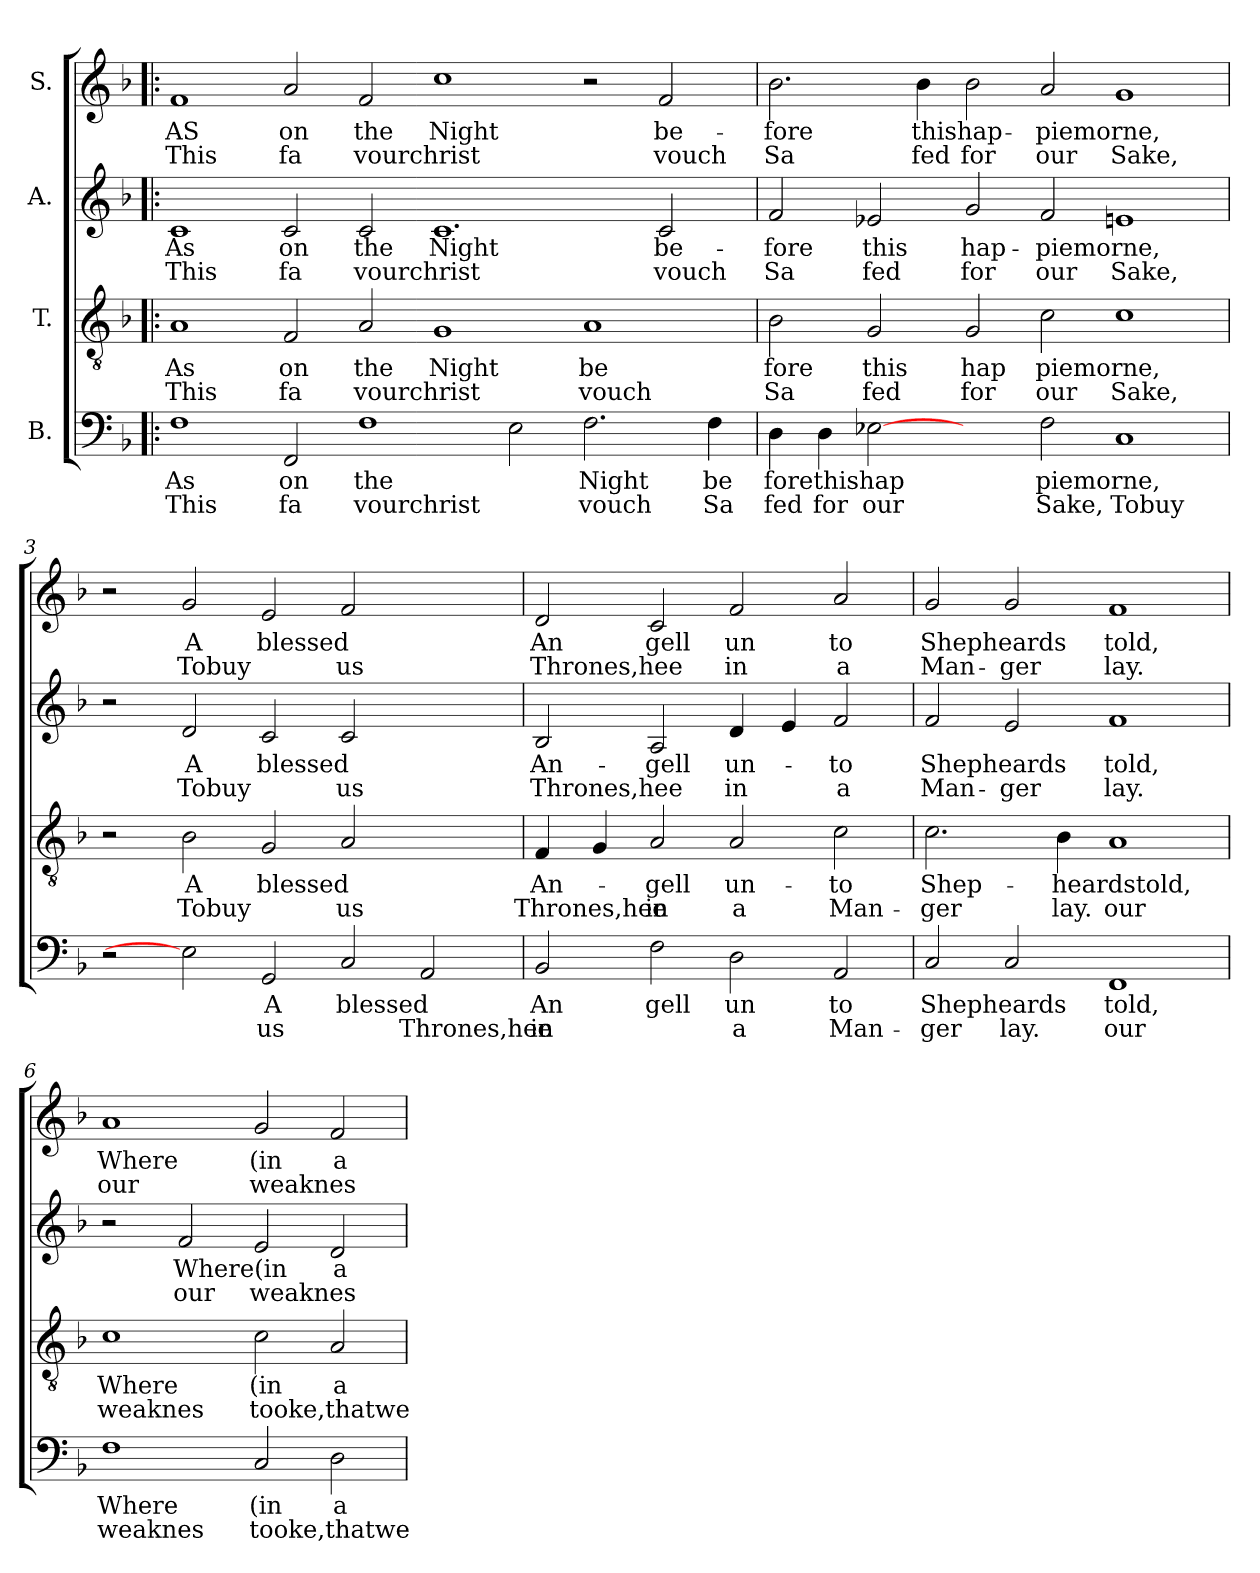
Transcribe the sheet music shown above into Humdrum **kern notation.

**kern	**text	**text	**kern	**text	**text	**kern	**text	**text	**kern	**text	**text
*part4	*part4	*part4	*part3	*part3	*part3	*part2	*part2	*part2	*part1	*part1	*part1
*staff4	*staff4	*staff4	*staff3	*staff3	*staff3	*staff2	*staff2	*staff2	*staff1	*staff1	*staff1
*I"B.	*	*	*I"T.	*	*	*I"A.	*	*	*I"S.	*	*
*clefF4	*	*	*clefGv2	*	*	*clefG2	*	*	*clefG2	*	*
*k[b-]	*	*	*k[b-]	*	*	*k[b-]	*	*	*k[b-]	*	*
*F:	*	*	*F:	*	*	*F:	*	*	*F:	*	*
=1!|:	=1!|:	=1!|:	=1!|:	=1!|:	=1!|:	=1!|:	=1!|:	=1!|:	=1!|:	=1!|:	=1!|:
!	!LO:LY:b	!LO:LY:b	!	!LO:LY:b	!LO:LY:b	!	!LO:LY:b	!LO:LY:b	!	!LO:LY:b:rj	!LO:LY:b:rj
1F	As	This	1A	As	This	1c	As	This	1f	AS	This
!	!LO:LY:b	!LO:LY:b	!	!LO:LY:b	!LO:LY:b	!	!LO:LY:b	!LO:LY:b	!	!LO:LY:b	!LO:LY:b
2FF/	on	fa	2F/	on	fa	2c/	on	fa	2a/	on	fa
!	!LO:LY:b	!LO:LY:b	!	!LO:LY:b	!LO:LY:b	!	!LO:LY:b	!LO:LY:b	!	!LO:LY:b	!LO:LY:b
1F	the	vourchrist	2A/	the	vourchrist	2c/	the	vourchrist	2f/	the	vourchrist
!	!	!	!	!LO:LY:b	!	!	!LO:LY:b	!	!	!LO:LY:b	!
.	.	.	1G	Night	.	1.c	Night	.	1cc	Night	.
2E\	.	.	.	.	.	.	.	.	.	.	.
!	!LO:LY:b	!LO:LY:b	!	!LO:LY:b	!LO:LY:b	!	!	!	!	!	!
2.F\	Night	vouch	1A	be	vouch	.	.	.	2r	.	.
!	!	!	!	!	!	!	!LO:LY:b	!LO:LY:b	!	!LO:LY:b	!LO:LY:b
.	.	.	.	.	.	2c/	be-	vouch	2f/	be-	vouch
!	!LO:LY:b	!LO:LY:b	!	!	!	!	!	!	!	!	!
4F\	be	Sa	.	.	.	.	.	.	.	.	.
=2	=2	=2	=2	=2	=2	=2	=2	=2	=2	=2	=2
!	!LO:LY:b	!LO:LY:b	!	!LO:LY:b	!LO:LY:b	!	!LO:LY:b	!LO:LY:b	!	!LO:LY:b	!LO:LY:b
4D\	forethishap	fed	2B-\	fore	Sa	2f/	-fore	Sa	2.b-\	-fore	Sa
!	!	!LO:LY:b	!	!	!	!	!	!	!	!	!
4D\	.	for	.	.	.	.	.	.	.	.	.
!	!	!LO:LY:b	!	!LO:LY:b	!LO:LY:b	!	!LO:LY:b	!LO:LY:b	!	!	!
[2E-X	.	our	2G/	this	fed	2e-X/	this	fed	.	.	.
!	!	!	!	!	!	!	!	!	!	!LO:LY:b	!LO:LY:b
.	.	.	.	.	.	.	.	.	4b-\	thishap-	fed
!	!	!	!	!LO:LY:b	!LO:LY:b	!	!LO:LY:b	!LO:LY:b	!	!	!LO:LY:b
2ryy	.	.	2G/	hap	for	2g/	hap-	for	2b-\	.	for
!	!LO:LY:b	!LO:LY:b	!	!LO:LY:b	!LO:LY:b	!	!LO:LY:b	!LO:LY:b	!	!LO:LY:b	!LO:LY:b
2F\	piemorne,	Sake,	2c\	piemorne,	our	2f/	-piemorne,	our	2a/	-piemorne,	our
!	!	!LO:LY:b	!	!	!LO:LY:b	!	!	!LO:LY:b	!	!	!LO:LY:b
1C	.	Tobuy	1c	.	Sake,	1en	.	Sake,	1g	.	Sake,
!!LO:LB:g=z
=3	=3	=3	=3	=3	=3	=3	=3	=3	=3	=3	=3
2r	.	.	2r	.	.	2r	.	.	2r	.	.
!	!	!	!	!LO:LY:b	!LO:LY:b	!	!LO:LY:b	!LO:LY:b	!	!LO:LY:b	!LO:LY:b
2E-]	.	.	2B-\	A	Tobuy	2d/	A	Tobuy	2g/	A	Tobuy
!	!LO:LY:b	!LO:LY:b	!	!LO:LY:b	!	!	!LO:LY:b	!	!	!LO:LY:b	!
2GG/	A	us	2G/	blessed	.	2c/	blessed	.	2e/	blessed	.
!	!LO:LY:b	!	!	!	!LO:LY:b	!	!	!LO:LY:b	!	!	!LO:LY:b
2C/	blessed	.	2A/	.	us	2c/	.	us	2f/	.	us
!	!	!LO:LY:b	!	!	!	!	!	!	!	!	!
2AA/	.	Thrones,hee	2ryy	.	.	2ryy	.	.	2ryy	.	.
=4	=4	=4	=4	=4	=4	=4	=4	=4	=4	=4	=4
!	!LO:LY:b	!LO:LY:b	!	!LO:LY:b	!LO:LY:b	!	!LO:LY:b	!LO:LY:b	!	!LO:LY:b	!LO:LY:b
2BB-/	An	in	4F/	An-	Thrones,hee	2B-/	An-	Thrones,hee	2d/	An	Thrones,hee
.	.	.	4G/	.	.	.	.	.	.	.	.
!	!LO:LY:b	!	!	!LO:LY:b	!LO:LY:b	!	!LO:LY:b	!	!	!LO:LY:b	!
2F\	gell	.	2A/	-gell	in	2A/	-gell	.	2c/	gell	.
!	!LO:LY:b	!LO:LY:b	!	!LO:LY:b	!LO:LY:b	!	!LO:LY:b	!LO:LY:b	!	!LO:LY:b	!LO:LY:b
2D\	un	a	2A/	un-	a	4d/	un-	in	2f/	un	in
.	.	.	.	.	.	4e/	.	.	.	.	.
!	!LO:LY:b	!LO:LY:b	!	!LO:LY:b	!LO:LY:b	!	!LO:LY:b	!LO:LY:b	!	!LO:LY:b	!LO:LY:b
2AA/	to	Man-	2c\	-to	Man-	2f/	-to	a	2a/	to	a
=5	=5	=5	=5	=5	=5	=5	=5	=5	=5	=5	=5
!	!LO:LY:b	!LO:LY:b	!	!LO:LY:b	!LO:LY:b	!	!LO:LY:b	!LO:LY:b	!	!LO:LY:b	!LO:LY:b
2C/	Shepheards	-ger	2.c\	Shep-	-ger	2f/	Shepheards	Man-	2g/	Shepheards	Man-
!	!	!LO:LY:b	!	!	!	!	!	!LO:LY:b	!	!	!LO:LY:b
2C/	.	lay.	.	.	.	2e/	.	-ger	2g/	.	-ger
!	!	!	!	!LO:LY:b	!LO:LY:b	!	!	!	!	!	!
.	.	.	4B-\	-heardstold,	lay.	.	.	.	.	.	.
!	!LO:LY:b	!LO:LY:b	!	!	!LO:LY:b	!	!LO:LY:b	!LO:LY:b	!	!LO:LY:b	!LO:LY:b
1FF	told,	our	1A	.	our	1f	told,	lay.	1f	told,	lay.
=6	=6	=6	=6	=6	=6	=6	=6	=6	=6	=6	=6
!	!LO:LY:b	!LO:LY:b	!	!LO:LY:b	!LO:LY:b	!	!	!	!	!LO:LY:b	!LO:LY:b
1F	Where	weaknes	1c	Where	weaknes	2r	.	.	1a	Where	our
!	!	!	!	!	!	!	!LO:LY:b	!LO:LY:b	!	!	!
.	.	.	.	.	.	2f/	Where(in	our	.	.	.
!	!LO:LY:b	!LO:LY:b	!	!LO:LY:b	!LO:LY:b	!	!	!LO:LY:b	!	!LO:LY:b	!LO:LY:b
2C/	(in	tooke,thatwe	2c\	(in	tooke,thatwe	2e/	.	weaknes	2g/	(in	weaknes
!	!LO:LY:b	!	!	!LO:LY:b	!	!	!LO:LY:b	!	!	!LO:LY:b	!
2D\	a	.	2A/	a	.	2d/	a	.	2f/	a	.
=	=	=	=	=	=	=	=	=	=	=	=
*-	*-	*-	*-	*-	*-	*-	*-	*-	*-	*-	*-
